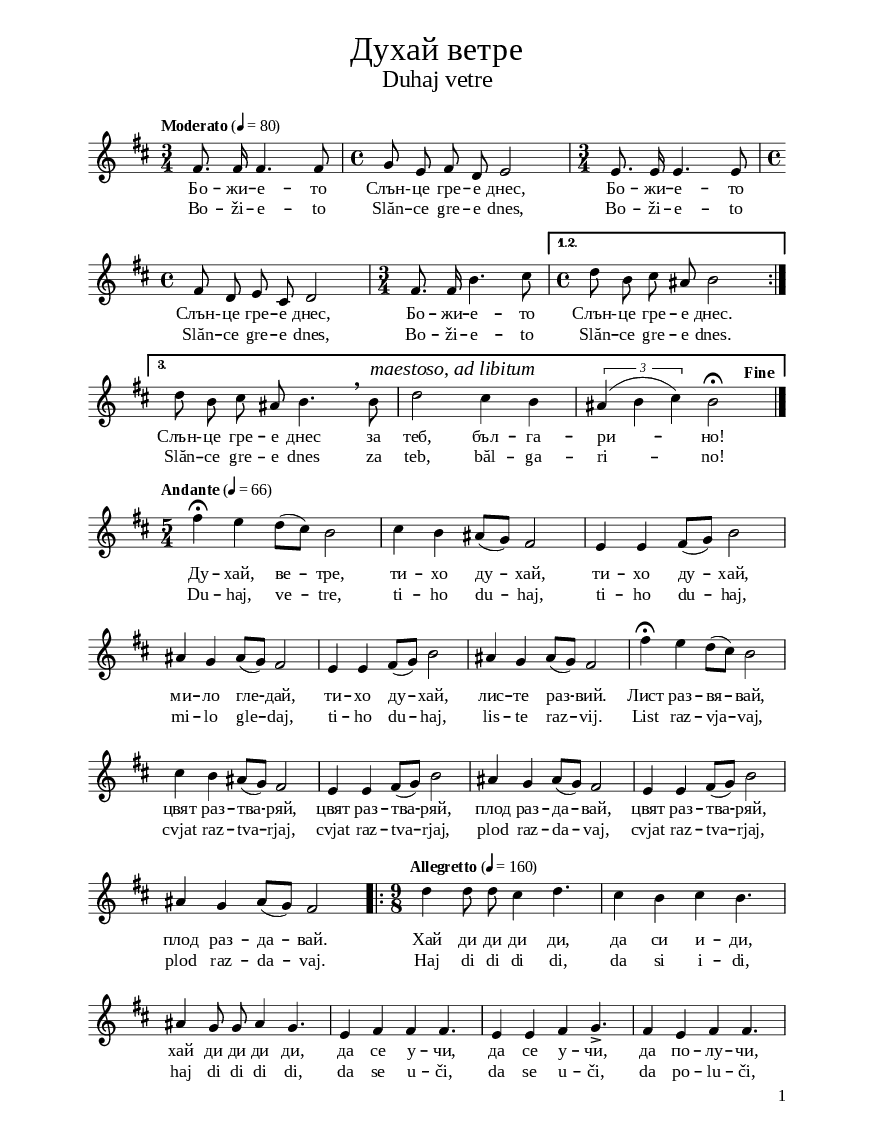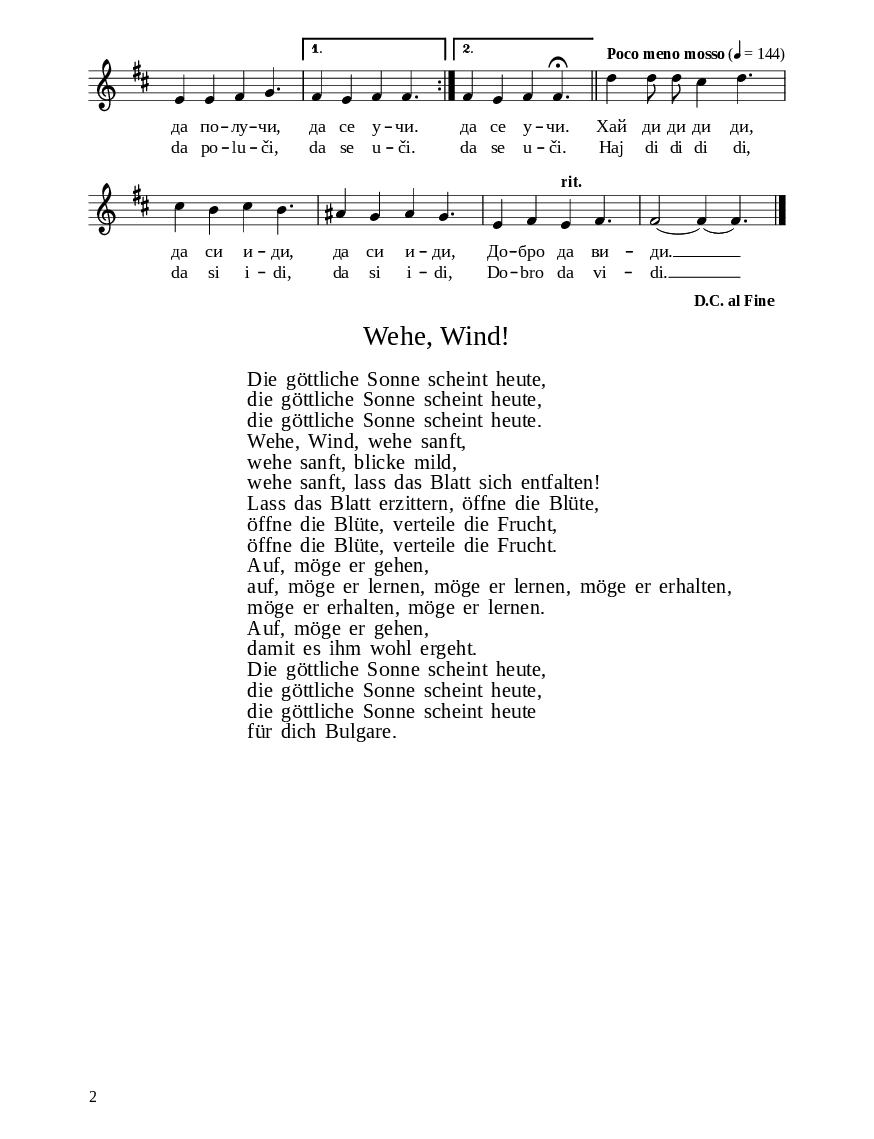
\version "2.24.1"

\include "include/globals.ily"

\bookpart {
  \label #'ref136
  \tocItem \markup "Духай ветре –  Duhaj vetre "
  \include "include/bookpart-paper.ily"
  \score {
    \include "include/score-layout.ily"

    \new Voice \relative c' {
      \clef treble
      \key b \minor
      \time 3/4
      \tempoFunc "Moderato" 4 "80"
      \autoBeamOff

      \repeat volta 3 {
        fis8.  fis16  fis4.  fis8 | % 2
        \time 4/4  | % 2
        g8  e8  fis8  d8  e2
        | % 3
        \time 3/4  | % 3
        e8.  e16  e4.  e8 \break | % 4
        \time 4/4  | % 4
        fis8  d8  e8  cis8
        d2 | % 5
        \time 3/4  | % 5
        fis8.  fis16  b4.  cis8
        \time 4/4 |
      }
      \alternative {
        {
          d8  b8  cis8 ais8  b2 | \break
        }
        {
          d8   b8 cis8  ais8  b4. \breathe b8 |
          \mark\markup\italic {"                      maestoso, ad libitum"} 
          d2 cis4 b4 | 
          
          
          \tweak direction #up \times 2/3 {
            \once \override Slur.positions = #'(1 . 1)
            \once \override Slur.height-limit = #5.91
            ais4 (  b4  cis4 )
          } 
          \once \override Score.MetronomeMark.outside-staff-priority = #599
          \once \override Score.MetronomeMark.X-extent=#'(-3.5 . 0)
          \tempo "Fine" b2 ^\fermata
        }
      } \break  \bar "|."

      \once \override Staff.TimeSignature.break-visibility = ##(#f #t #t)
      \time 5/4 \tempoFunc "Andante" 4 "66" fis'4 ^\fermata
      e4  d8 [ ( cis8 ) ] b2 | 
      cis4  b4  ais8 ( [  g8 ) ]  fis2 |
      e4  e4 fis8 ( [  g8 ) ] b2 | \break
      ais4 g4  ais8 ( [  g8 ) ]  fis2 |
      e4 e4  fis8 ( [  g8 ) ]  b2 |
      ais4  g4  ais8 ( [  g8 ) ]  fis2 |
      fis'4 ^\fermata  e4  d8 ( [
      cis8 ) ]  b2 | \break  
      cis4 b4  ais8 ( [  g8 ) ]  fis2 |
      e4 e4  fis8 ( [  g8 ) ] b2 |
      ais4  g4  ais8 ( [  g8 ) ]  fis2 |
      e4  e4  fis8 ( [  g8 ) ] b2 | \break 
      ais4  g4  ais8 ( [  g8 ) ]  fis2 |
      \repeat volta 2 {
        \time 9/8 \tempoFunc "     Allegretto" 4 "160"  d'4
        d8  d8  cis4 d4. |
        cis4  b4  cis4 b4. | \break  
        ais4  g8  g8 ais4  g4. |
        e4 fis4 fis4  fis4. | 
        e4  e4  fis4 g4. -> |
        fis4  e4  fis4 fis4. \break  
        e4  e4  fis4  g4.
      }

      \alternative {
        {
          fis4  e4  fis4  fis4.
        }
        {
          fis4  e4  fis4  fis4.^\fermata \bar "||"
        }
      }

      \tempoFunc "Poco meno mosso" 4 "144" d'4 d8 d8 cis4 d4. | \break
      cis4  b4
      cis4  b4.  ais4  g4  ais4
      g4.  e4   fis4
      \tempo "rit." e4  fis4.
      fis2 ~  fis4 ~ fis4.\break  \bar "|."
    }
    
    \addlyrics {
      Бо -- жи -- е -- то "Слън-" -- це гре --
      е днес, Бо -- жи -- е -- то "Слън-" --
      це гре -- е днес, Бо -- жи -- е --
      то "Слън-"  -- це гре -- е днес. "Слън-" 
      -- це гре -- е днес за теб, бъл --
      га -- ри  --  но! Ду -- хай, ве
      -- тре, ти -- хо ду -- хай, ти
      -- хо ду -- хай, ми -- ло гле
      -- дай, ти -- хо ду -- хай,
      лис -- те раз -- вий. Лист раз
      -- вя -- вай, цвят раз -- тва
      -- ряй, цвят раз -- тва --
      ряй, плод раз -- да -- вай,
      цвят раз -- тва -- ряй, плод
      раз -- да -- вай. Хай ди ди ди
      ди, да си и -- ди, хай ди ди ди
      ди, да се у -- чи, да се у -- чи,
      да по -- лу -- чи, да по -- лу --
      чи, да се у -- чи. да се у -- чи.
      Хай ди ди ди ди, да си и -- ди,
      да си и -- ди, До -- бро да ви --
      ди. __ }
    \addlyrics {
      Bo -- ži -- e -- to Slăn -- ce gre --
      e dnes, Bo -- ži -- e -- to Slăn --
      ce gre -- e dnes, Bo -- ži -- e --
      to Slăn  -- ce gre -- e dnes. Slăn
      -- ce gre -- e dnes za teb, băl --
      ga -- ri  --  no! Du -- haj, ve
      -- tre, ti -- ho du -- haj, ti
      -- ho du -- haj, mi -- lo gle
      -- daj, ti -- ho du -- haj,
      lis -- te raz -- vij. List raz
      -- vja -- vaj, cvjat raz -- tva
      -- rjaj, cvjat raz -- tva --
      rjaj, plod raz -- da -- vaj,
      cvjat raz -- tva -- rjaj, plod
      raz -- da -- vaj. Haj di di di
      di, da si i -- di, haj di di di
      di, da se u -- či, da se u -- či,
      da po -- lu -- či, da po -- lu --
      či, da se u -- či. da se u -- či.
      Haj di di di di, da si i -- di,
      da si i -- di, Do -- bro da vi --
      di. __}

      \header {
        title = \titleFunc "Духай ветре" "Duhaj vetre"
      }

      \midi{}

    } % score

    \markup \dc-one "D.C. al Fine"
    

    % include foreign translation(s) of the song
    \version "2.24.0"

\markup \fill-line { \fontsize #deTitleFontSize "Wehe, Wind!" }
\markup \null
\markup \null
\markup \fontsize #deCoupletFontSize {
  \hspace #14
  \override #`(baseline-skip . ,deCoupletBaselineSkip)

  \column {

    \line { " "Die göttliche Sonne scheint heute,  }

    \line { " "die göttliche Sonne scheint heute,  }

    \line { " "die göttliche Sonne scheint heute. }

    \line { " "Wehe, Wind, wehe sanft,  }

    \line { " "wehe sanft, blicke mild, }

    \line { " "wehe sanft, lass das Blatt sich entfalten! }

    \line { " "Lass das Blatt erzittern, öffne die Blüte,  }

    \line { " "öffne die Blüte, verteile die Frucht, }

    \line { " "öffne die Blüte, verteile die Frucht. }

    \line { " "Auf, möge er gehen, }

    \line { " " auf, möge er lernen, möge er lernen, möge er erhalten, }

    \line { " "möge er erhalten, möge er lernen. }

    \line { " "Auf, möge er gehen,  }

    \line { " "damit es ihm wohl ergeht. }

    \line { " "Die göttliche Sonne scheint heute,  }

    \line { " "die göttliche Sonne scheint heute,  }

    \line { " "die göttliche Sonne scheint heute }
     \line { " "für dich Bulgare. }

  }
}


  } % bookpart
